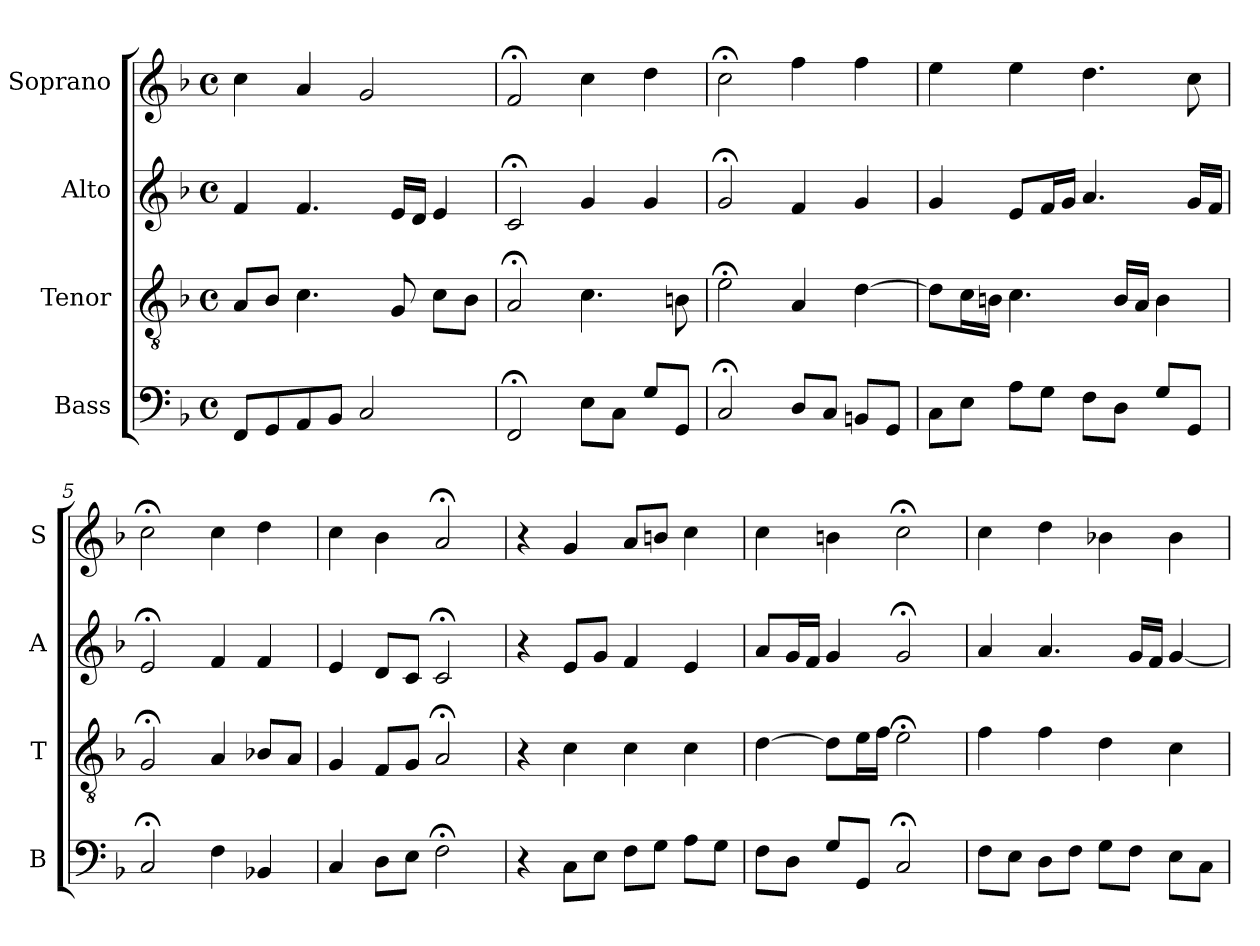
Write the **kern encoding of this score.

**kern	**kern	**kern	**kern
*part4	*part3	*part2	*part1
*staff4	*staff3	*staff2	*staff1
*I"Bass	*I"Tenor	*I"Alto	*I"Soprano
*I'B	*I'T	*I'A	*I'S
*clefF4	*clefGv2	*clefG2	*clefG2
*k[b-]	*k[b-]	*k[b-]	*k[b-]
*F:	*F:	*F:	*F:
*M4/4	*M4/4	*M4/4	*M4/4
*met(c)	*met(c)	*met(c)	*met(c)
*MM100	*MM100	*MM100	*MM100
=1	=1	=1	=1
8FFL	8AL	4f	4cc
8GG	8B-J	.	.
8AA	4.c	4.f	4a
8BB-J	.	.	.
2C	.	.	2g
.	8G	16eLL	.
.	.	16dJJ	.
.	8cL	4e	.
.	8B-J	.	.
=2	=2	=2	=2
2FF;<	2A;<	2c;<	2f;<
8EL	4.c	4g	4cc
8CJ	.	.	.
8GL	.	4g	4dd
8GGJ	8Bn	.	.
=3	=3	=3	=3
2C;<	2e;<	2g;<	2cc;<
8DL	4A	4f	4ff
8CJ	.	.	.
8BBniL	[4di	4gi	4ffi
8GGJ	.	.	.
=4	=4	=4	=4
8CL	8dL]	4g	4ee
8EJ	16cL	.	.
.	16BnJJ	.	.
8AL	4.c	8eL	4ee
8GJ	.	16fL	.
.	.	16gJJ	.
8FL	.	4.a	4.dd
8DJ	16BLL	.	.
.	16AJJ	.	.
8GL	4B	.	.
8GGJ	.	16gLL	8cc
.	.	16fJJ	.
=5	=5	=5	=5
2C;<	2G;<	2e;<	2cc;<
4F	4A	4f	4cc
4BB-X	8B-XL	4f	4dd
.	8AJ	.	.
=6	=6	=6	=6
4C	4G	4e	4cc
8DL	8FL	8dL	4b-
8EJ	8GJ	8cJ	.
2F;<	2A;<	2c;<	2a;<
=7	=7	=7	=7
4r	4r	4r	4r
8CL	4c	8eL	4g
8EJ	.	8gJ	.
8FL	4c	4f	8aL
8GJ	.	.	8bnJ
8AL	4c	4e	4cc
8GJ	.	.	.
=8	=8	=8	=8
8FL	[4d	8aL	4cc
8DJ	.	16gL	.
.	.	16fJJ	.
8GL	8dL]	4g	4bn
8GGJ	16eL	.	.
.	16fJJ	.	.
2C;<	2e;<	2g;<	2cc;<
=9	=9	=9	=9
8FL	4f	4a	4cc
8EJ	.	.	.
8DL	4f	4.a	4dd
8FJ	.	.	.
8GL	4d	.	4b-X
8FJ	.	16gLL	.
.	.	16fJJ	.
8EiL	4ci	[4gi	4b-i
8CJ	.	.	.
=	=	=	=
*-	*-	*-	*-
